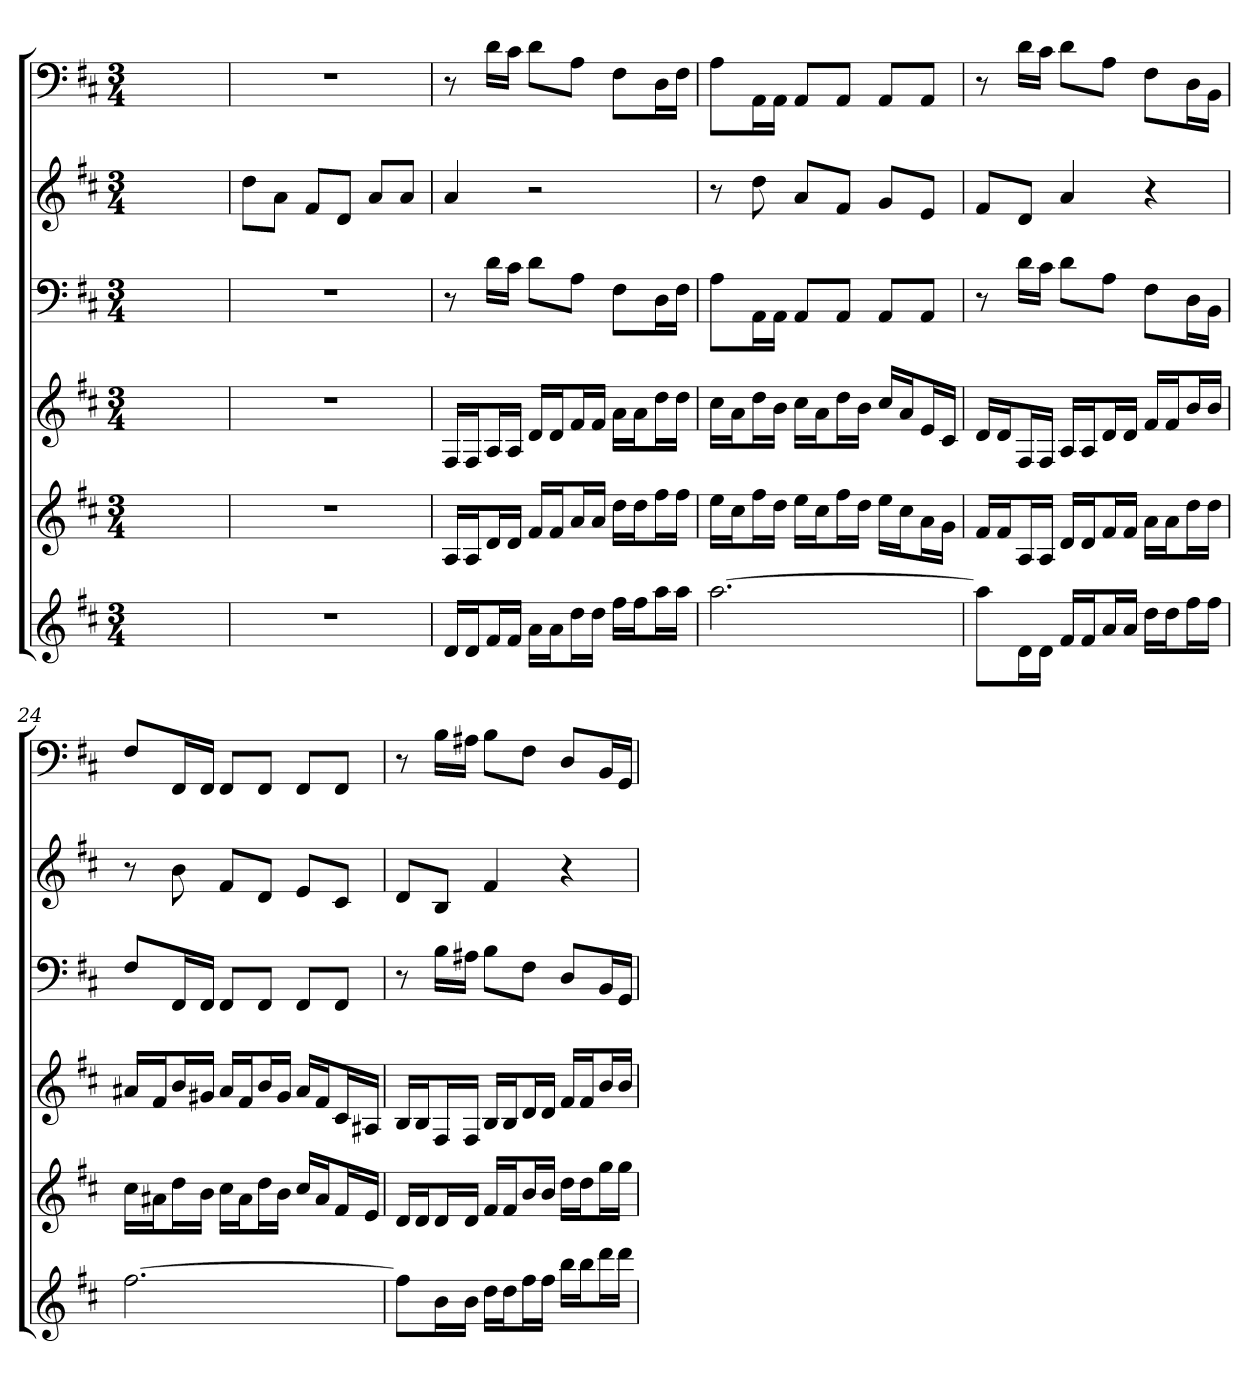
**kern	**kern	**kern	**kern	**kern	**kern
*part6	*part5	*part4	*part3	*part2	*part1
*staff6	*staff5	*staff4	*staff3	*staff2	*staff1
*clefG2	*clefG2	*clefG2	*clefF4	*clefG2	*clefF4
*k[f#c#]	*k[f#c#]	*k[f#c#]	*k[f#c#]	*k[f#c#]	*k[f#c#]
*D:	*D:	*D:	*D:	*D:	*D:
*M3/4	*M3/4	*M3/4	*M3/4	*M3/4	*M3/4
=1	=1	=1	=1	=1	=1
2.ryy	2.ryy	2.ryy	2.ryy	2.ryy	2.ryy
=20	=20	=20	=20	=20	=20
2.r	2.r	2.r	2.r	8dd\L	2.r
.	.	.	.	8a\J	.
.	.	.	.	8f#/L	.
.	.	.	.	8d/J	.
.	.	.	.	8a/L	.
.	.	.	.	8a/J	.
=21	=21	=21	=21	=21	=21
16d/LL	16A/LL	16F#/LL	8r	4a	8r
16d/J	16A/J	16F#/J	.	.	.
16f#/L	16d/L	16A/L	16d\LL	.	16d\LL
16f#/JJ	16d/JJ	16A/JJ	16c#\JJ	.	16c#\JJ
16a\LL	16f#/LL	16d/LL	8d\L	2r	8d\L
16a\J	16f#/J	16d/J	.	.	.
16dd\L	16a/L	16f#/L	8A\J	.	8A\J
16dd\JJ	16a/JJ	16f#/JJ	.	.	.
16ff#\LL	16dd\LL	16a\LL	8F#\L	.	8F#\L
16ff#\J	16dd\J	16a\J	.	.	.
16aa\L	16ff#\L	16dd\L	16D\L	.	16D\L
16aa\JJ	16ff#\JJ	16dd\JJ	16F#\JJ	.	16F#\JJ
=22	=22	=22	=22	=22	=22
[2.aa	16ee\LL	16cc#\LL	8A\L	8r	8A\L
.	16cc#\J	16a\J	.	.	.
.	16ff#\L	16dd\L	16AA\L	8dd	16AA\L
.	16dd\JJ	16b\JJ	16AA\JJ	.	16AA\JJ
.	16ee\LL	16cc#\LL	8AA/L	8a/L	8AA/L
.	16cc#\J	16a\J	.	.	.
.	16ff#\L	16dd\L	8AA/J	8f#/J	8AA/J
.	16dd\JJ	16b\JJ	.	.	.
.	16ee\LL	16cc#/LL	8AA/L	8g/L	8AA/L
.	16cc#\J	16a/J	.	.	.
.	16a\L	16e/L	8AA/J	8e/J	8AA/J
.	16g\JJ	16c#/JJ	.	.	.
=23	=23	=23	=23	=23	=23
8aa\L]	16f#/LL	16d/LL	8r	8f#/L	8r
.	16f#/J	16d/J	.	.	.
16d\L	16A/L	16F#/L	16d\LL	8d/J	16d\LL
16d\JJ	16A/JJ	16F#/JJ	16c#\JJ	.	16c#\JJ
16f#/LL	16d/LL	16A/LL	8d\L	4a	8d\L
16f#/J	16d/J	16A/J	.	.	.
16a/L	16f#/L	16d/L	8A\J	.	8A\J
16a/JJ	16f#/JJ	16d/JJ	.	.	.
16dd\LL	16a\LL	16f#/LL	8F#\L	4r	8F#\L
16dd\J	16a\J	16f#/J	.	.	.
16ff#\L	16dd\L	16b/L	16D\L	.	16D\L
16ff#\JJ	16dd\JJ	16b/JJ	16BB\JJ	.	16BB\JJ
=24	=24	=24	=24	=24	=24
[2.ff#	16cc#\LL	16a#X/LL	8F#/L	8r	8F#/L
.	16a#X\J	16f#/J	.	.	.
.	16dd\L	16b/L	16FF#/L	8b	16FF#/L
.	16b\JJ	16g#X/JJ	16FF#/JJ	.	16FF#/JJ
.	16cc#\LL	16a#/LL	8FF#/L	8f#/L	8FF#/L
.	16a#\J	16f#/J	.	.	.
.	16dd\L	16b/L	8FF#/J	8d/J	8FF#/J
.	16b\JJ	16g#/JJ	.	.	.
.	16cc#/LL	16a#/LL	8FF#/L	8e/L	8FF#/L
.	16a#/J	16f#/J	.	.	.
.	16f#/L	16c#/L	8FF#/J	8c#/J	8FF#/J
.	16e/JJ	16A#X/JJ	.	.	.
=25	=25	=25	=25	=25	=25
8ff#\L]	16d/LL	16B/LL	8r	8d/L	8r
.	16d/J	16B/J	.	.	.
16b\L	16d/L	16F#/L	16B\LL	8B/J	16B\LL
16b\JJ	16d/JJ	16F#/JJ	16A#X\JJ	.	16A#X\JJ
16dd\LL	16f#/LL	16B/LL	8B\L	4f#	8B\L
16dd\J	16f#/J	16B/J	.	.	.
16ff#\L	16b/L	16d/L	8F#\J	.	8F#\J
16ff#\JJ	16b/JJ	16d/JJ	.	.	.
16bb\LL	16dd\LL	16f#/LL	8D/L	4r	8D/L
16bb\J	16dd\J	16f#/J	.	.	.
16ddd\L	16gg\L	16b/L	16BB/L	.	16BB/L
16ddd\JJ	16gg\JJ	16b/JJ	16GG/JJ	.	16GG/JJ
=	=	=	=	=	=
*-	*-	*-	*-	*-	*-
